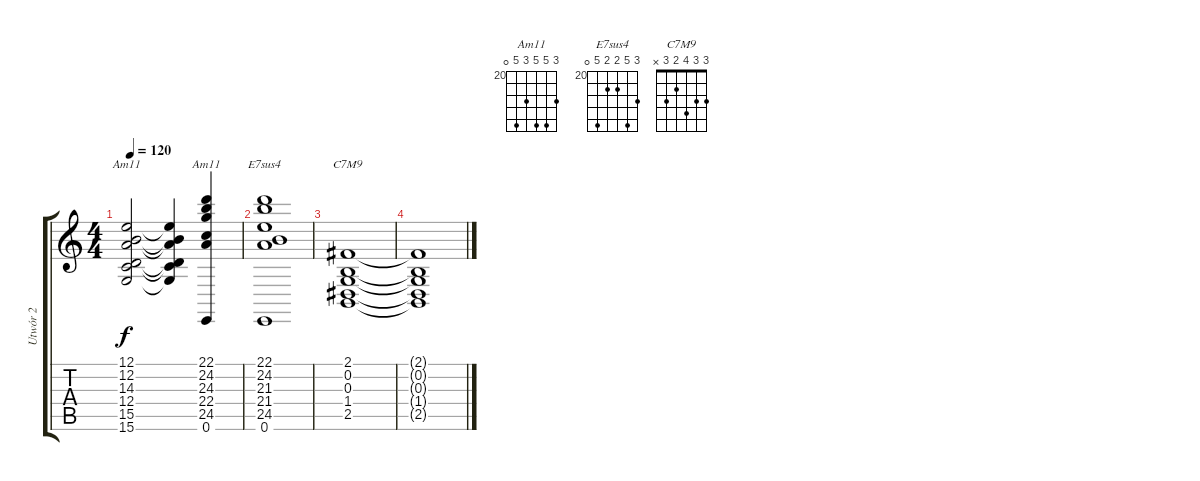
\track ("Utwór 2" "Utwór 2") {instrument acousticgrandpiano}
\staff {score tabs}
\tuning (E4 B3 G3 D3 A2 E2) {hide}
\chord ("Am11" 12 12 14 12 15 15) {firstfret 12}
\chord ("Am11" 22 24 24 22 24 0) {firstfret 20}
\chord ("E7sus4" 22 24 21 21 24 0) {firstfret 20}
\chord ("C7M9" 3 3 4 2 3 x)
\ts (4 4)
\tempo 120
\clef g2
\ks c
(12.1 12.2 14.3 12.4 15.5 15.6).2{ch "Am11" dy f} (12.1{t} 12.2{t} 14.3{t} 12.4{t} 15.5{t} 15.6{t}).4 (22.1 24.2 24.3 22.4 24.5 0.6).4{ch "Am11"} |
(22.1 24.2 21.3 21.4 24.5 0.6).1{ch "E7sus4"} |
(2.1 0.2 0.3 1.4 2.5).1{ch "C7M9"} |
(2.1{t} 0.2{t} 0.3{t} 1.4{t} 2.5{t}).1
